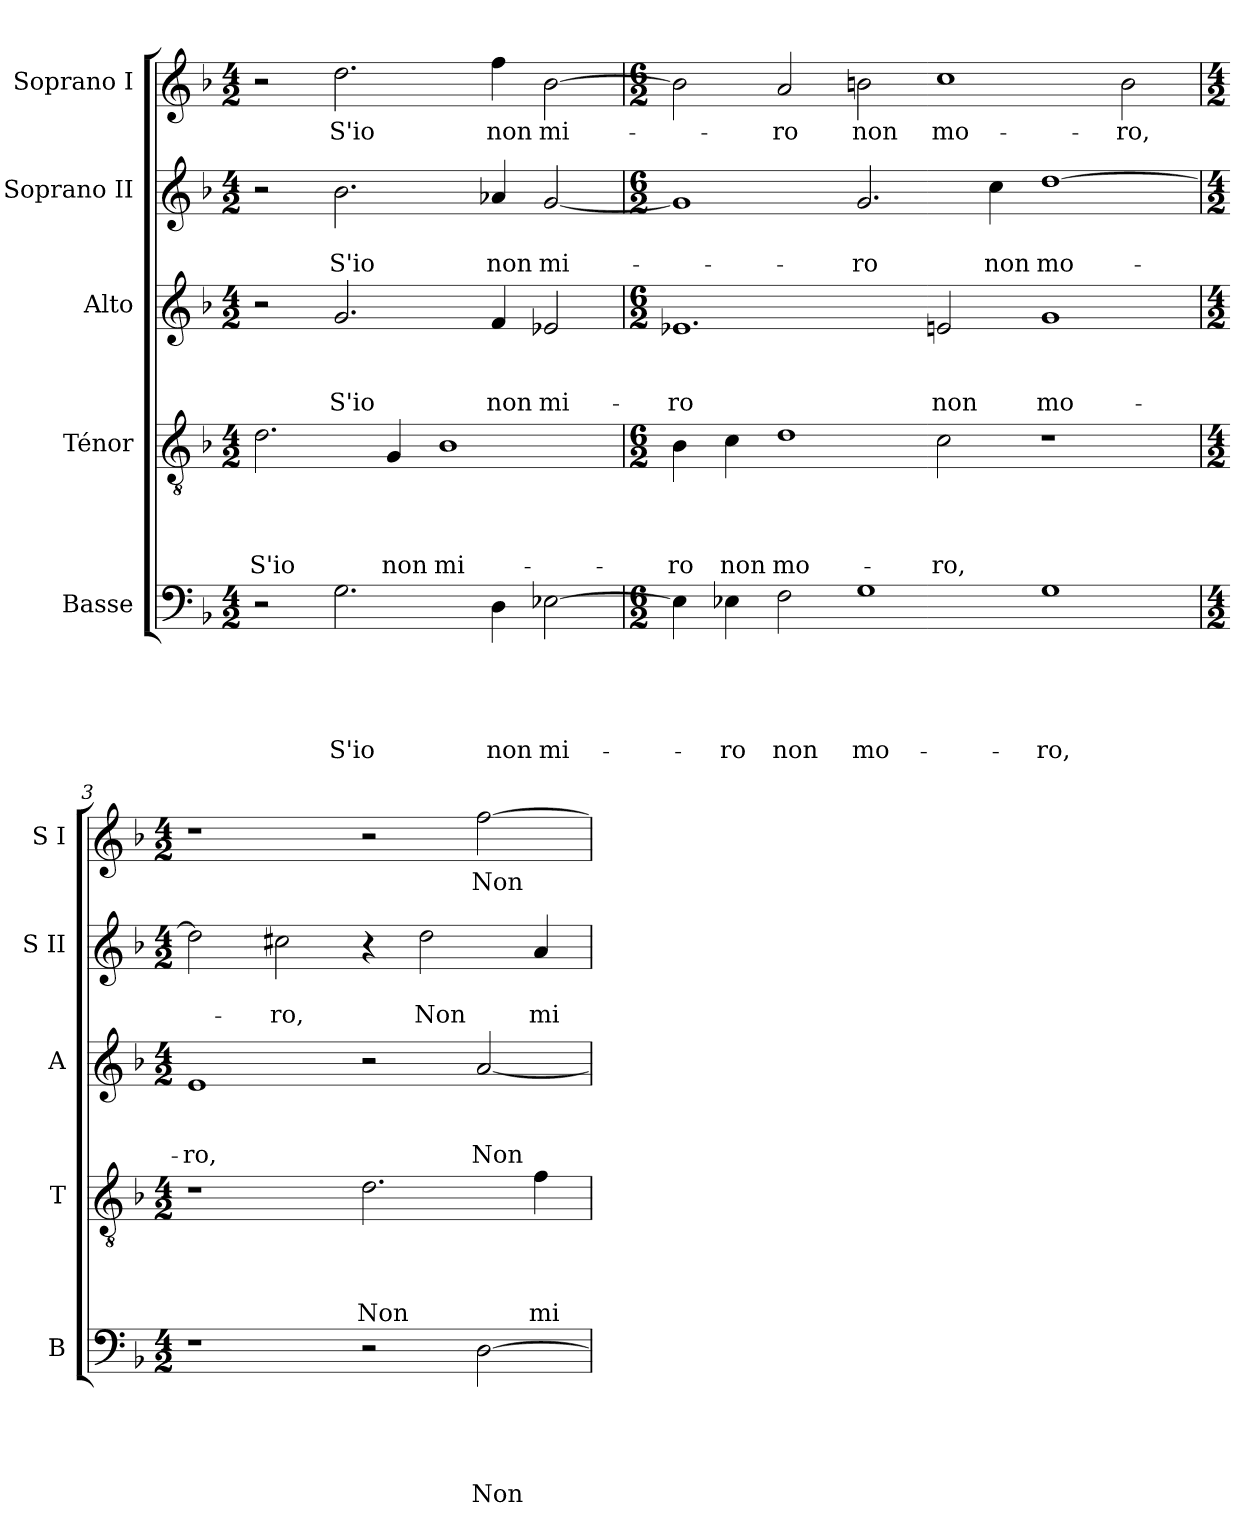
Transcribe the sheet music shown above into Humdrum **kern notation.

**kern	**text	**text	**text	**text	**text	**kern	**text	**text	**text	**text	**kern	**text	**text	**text	**kern	**text	**text	**kern	**text
*part5	*part5	*part5	*part5	*part5	*part5	*part4	*part4	*part4	*part4	*part4	*part3	*part3	*part3	*part3	*part2	*part2	*part2	*part1	*part1
*staff5	*staff5	*staff5	*staff5	*staff5	*staff5	*staff4	*staff4	*staff4	*staff4	*staff4	*staff3	*staff3	*staff3	*staff3	*staff2	*staff2	*staff2	*staff1	*staff1
*I"Basse	*	*	*	*	*	*I"Ténor	*	*	*	*	*I"Alto	*	*	*	*I"Soprano II	*	*	*I"Soprano I	*
*I'B	*	*	*	*	*	*I'T	*	*	*	*	*I'A	*	*	*	*I'S II	*	*	*I'S I	*
*clefF4	*	*	*	*	*	*clefGv2	*	*	*	*	*clefG2	*	*	*	*clefG2	*	*	*clefG2	*
*k[b-]	*	*	*	*	*	*k[b-]	*	*	*	*	*k[b-]	*	*	*	*k[b-]	*	*	*k[b-]	*
*F:	*	*	*	*	*	*F:	*	*	*	*	*F:	*	*	*	*F:	*	*	*F:	*
*M4/2	*	*	*	*	*	*M4/2	*	*	*	*	*M4/2	*	*	*	*M4/2	*	*	*M4/2	*
=1	=1	=1	=1	=1	=1	=1	=1	=1	=1	=1	=1	=1	=1	=1	=1	=1	=1	=1	=1
!	!	!	!	!	!	!	!	!	!	!LO:LY:b	!	!	!	!	!	!	!	!	!
2r	.	.	.	.	.	2.d\	.	.	.	S'io	2r	.	.	.	2r	.	.	2r	.
!	!	!	!	!	!LO:LY:b	!	!	!	!	!	!	!	!	!	!	!	!	!	!
!	!	!	!	!	!	!	!	!	!	!	!	!	!	!LO:LY:b	!	!	!	!	!
!	!	!	!	!	!	!	!	!	!	!	!	!	!	!	!	!	!LO:LY:b	!	!
!	!	!	!	!	!	!	!	!	!	!	!	!	!	!	!	!	!	!	!LO:LY:b
2.G\	.	.	.	.	S'io	.	.	.	.	.	2.g/	.	.	S'io	2.b-\	.	S'io	2.dd\	S'io
!	!	!	!	!	!	!	!	!	!	!LO:LY:b	!	!	!	!	!	!	!	!	!
.	.	.	.	.	.	4G/	.	.	.	non	.	.	.	.	.	.	.	.	.
!	!	!	!	!	!	!	!	!	!	!LO:LY:b	!	!	!	!	!	!	!	!	!
.	.	.	.	.	.	1B-	.	.	.	mi-	.	.	.	.	.	.	.	.	.
!	!	!	!	!	!LO:LY:b	!	!	!	!	!	!	!	!	!	!	!	!	!	!
!	!	!	!	!	!	!	!	!	!	!	!	!	!	!LO:LY:b	!	!	!	!	!
!	!	!	!	!	!	!	!	!	!	!	!	!	!	!	!	!	!LO:LY:b	!	!
!	!	!	!	!	!	!	!	!	!	!	!	!	!	!	!	!	!	!	!LO:LY:b
4D\	.	.	.	.	non	.	.	.	.	.	4f/	.	.	non	4a-X/	.	non	4ff\	non
!	!	!	!	!	!LO:LY:b	!	!	!	!	!	!	!	!	!	!	!	!	!	!
!	!	!	!	!	!	!	!	!	!	!	!	!	!	!LO:LY:b	!	!	!	!	!
!	!	!	!	!	!	!	!	!	!	!	!	!	!	!	!	!	!LO:LY:b	!	!
!	!	!	!	!	!	!	!	!	!	!	!	!	!	!	!	!	!	!	!LO:LY:b
[2E-X\	.	.	.	.	mi-	.	.	.	.	.	2e-X/	.	.	mi-	[2g/	.	mi-	[2b-\	mi-
=2	=2	=2	=2	=2	=2	=2	=2	=2	=2	=2	=2	=2	=2	=2	=2	=2	=2	=2	=2
*M6/2	*	*	*	*	*	*M6/2	*	*	*	*	*M6/2	*	*	*	*M6/2	*	*	*M6/2	*
!	!	!	!	!	!	!	!	!	!	!LO:LY:b	!	!	!	!	!	!	!	!	!
!	!	!	!	!	!	!	!	!	!	!	!	!	!	!LO:LY:b	!	!	!	!	!
4E-\]	.	.	.	.	.	4B-\	.	.	.	-ro	1.e-X	.	.	-ro	1g]	.	.	2b-\]	.
!	!	!	!	!	!LO:LY:b	!	!	!	!	!	!	!	!	!	!	!	!	!	!
!	!	!	!	!	!	!	!	!	!	!LO:LY:b	!	!	!	!	!	!	!	!	!
4E-X\	.	.	.	.	-ro	4c\	.	.	.	non	.	.	.	.	.	.	.	.	.
!	!	!	!	!	!LO:LY:b	!	!	!	!	!	!	!	!	!	!	!	!	!	!
!	!	!	!	!	!	!	!	!	!	!LO:LY:b	!	!	!	!	!	!	!	!	!
!	!	!	!	!	!	!	!	!	!	!	!	!	!	!	!	!	!	!	!LO:LY:b
2F\	.	.	.	.	non	1d	.	.	.	mo-	.	.	.	.	.	.	.	2a/	-ro
!	!	!	!	!	!LO:LY:b	!	!	!	!	!	!	!	!	!	!	!	!	!	!
!	!	!	!	!	!	!	!	!	!	!	!	!	!	!	!	!	!LO:LY:b	!	!
!	!	!	!	!	!	!	!	!	!	!	!	!	!	!	!	!	!	!	!LO:LY:b
1G	.	.	.	.	mo-	.	.	.	.	.	.	.	.	.	2.g/	.	-ro	2bn\	non
!	!	!	!	!	!	!	!	!	!	!LO:LY:b	!	!	!	!	!	!	!	!	!
!	!	!	!	!	!	!	!	!	!	!	!	!	!	!LO:LY:b	!	!	!	!	!
!	!	!	!	!	!	!	!	!	!	!	!	!	!	!	!	!	!	!	!LO:LY:b
.	.	.	.	.	.	2c\	.	.	.	-ro,	2en/	.	.	non	.	.	.	1cc	mo-
!	!	!	!	!	!	!	!	!	!	!	!	!	!	!	!	!	!LO:LY:b	!	!
.	.	.	.	.	.	.	.	.	.	.	.	.	.	.	4cc\	.	non	.	.
!	!	!	!	!	!LO:LY:b	!	!	!	!	!	!	!	!	!	!	!	!	!	!
!	!	!	!	!	!	!	!	!	!	!	!	!	!	!LO:LY:b	!	!	!	!	!
!	!	!	!	!	!	!	!	!	!	!	!	!	!	!	!	!	!LO:LY:b	!	!
1G	.	.	.	.	-ro,	1r	.	.	.	.	1g	.	.	mo-	[1dd	.	mo-	.	.
!	!	!	!	!	!	!	!	!	!	!	!	!	!	!	!	!	!	!	!LO:LY:b
.	.	.	.	.	.	.	.	.	.	.	.	.	.	.	.	.	.	2b\	-ro,
=3	=3	=3	=3	=3	=3	=3	=3	=3	=3	=3	=3	=3	=3	=3	=3	=3	=3	=3	=3
*M4/2	*	*	*	*	*	*M4/2	*	*	*	*	*M4/2	*	*	*	*M4/2	*	*	*M4/2	*
!	!	!	!	!	!	!	!	!	!	!	!	!	!	!LO:LY:b	!	!	!	!	!
1r	.	.	.	.	.	1r	.	.	.	.	1e	.	.	-ro,	2dd\]	.	.	1r	.
!	!	!	!	!	!	!	!	!	!	!	!	!	!	!	!	!	!LO:LY:b	!	!
.	.	.	.	.	.	.	.	.	.	.	.	.	.	.	2cc#X\	.	-ro,	.	.
!	!	!	!	!	!	!	!	!	!	!LO:LY:b	!	!	!	!	!	!	!	!	!
2r	.	.	.	.	.	2.d\	.	.	.	Non	2r	.	.	.	4r	.	.	2r	.
!	!	!	!	!	!	!	!	!	!	!	!	!	!	!	!	!	!LO:LY:b	!	!
.	.	.	.	.	.	.	.	.	.	.	.	.	.	.	2dd\	.	Non	.	.
!	!	!	!	!	!LO:LY:b	!	!	!	!	!	!	!	!	!	!	!	!	!	!
!	!	!	!	!	!	!	!	!	!	!	!	!	!	!LO:LY:b	!	!	!	!	!
!	!	!	!	!	!	!	!	!	!	!	!	!	!	!	!	!	!	!	!LO:LY:b
[2D\	.	.	.	.	Non	.	.	.	.	.	[2a/	.	.	Non	.	.	.	[2ff\	Non
!	!	!	!	!	!	!	!	!	!	!LO:LY:b	!	!	!	!	!	!	!	!	!
!	!	!	!	!	!	!	!	!	!	!	!	!	!	!	!	!	!LO:LY:b	!	!
.	.	.	.	.	.	4f\	.	.	.	mi-	.	.	.	.	4a/	.	mi-	.	.
=	=	=	=	=	=	=	=	=	=	=	=	=	=	=	=	=	=	=	=
*-	*-	*-	*-	*-	*-	*-	*-	*-	*-	*-	*-	*-	*-	*-	*-	*-	*-	*-	*-
